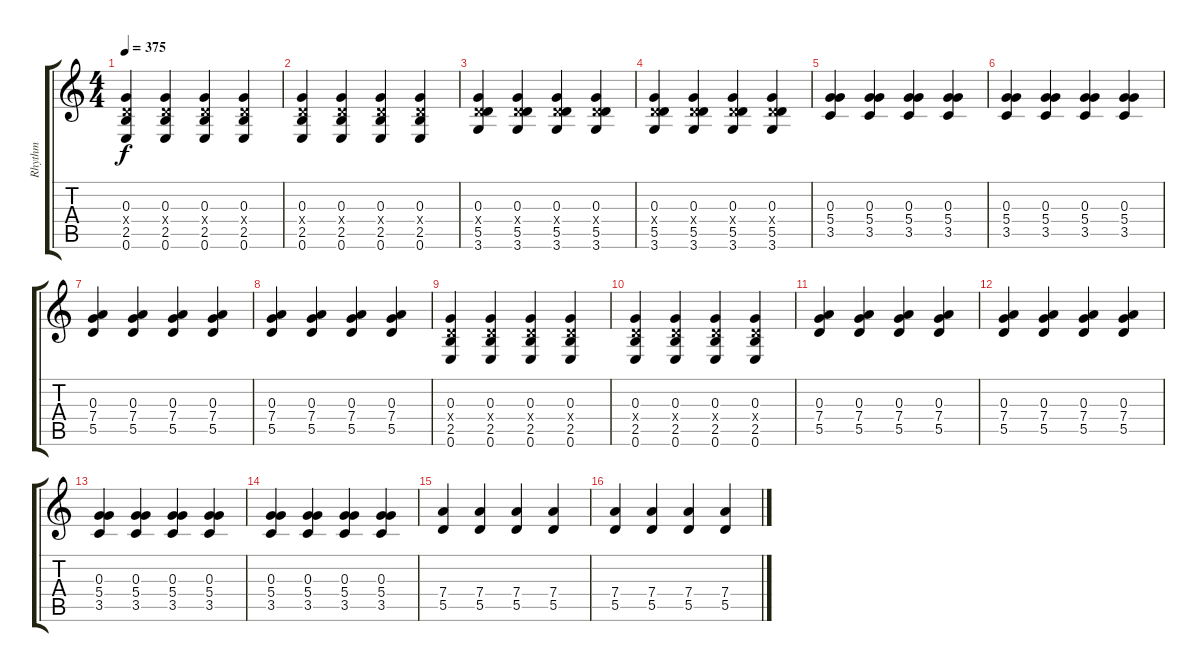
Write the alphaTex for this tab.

\track ("Rhythm" "Rhythm") {instrument acousticguitarsteel}
\staff {score tabs}
\tuning (E4 B3 G3 D3 A2 E2) {hide}
\ts (4 4)
\tempo 375
\clef g2
\ks c
(0.3 0.4{x} 2.5 0.6).4{dy f} (0.3 0.4{x} 2.5 0.6).4 (0.3 0.4{x} 2.5 0.6).4 (0.3 0.4{x} 2.5 0.6).4 |
(0.3 0.4{x} 2.5 0.6).4 (0.3 0.4{x} 2.5 0.6).4 (0.3 0.4{x} 2.5 0.6).4 (0.3 0.4{x} 2.5 0.6).4 |
(0.3 0.4{x} 5.5 3.6).4 (0.3 0.4{x} 5.5 3.6).4 (0.3 0.4{x} 5.5 3.6).4 (0.3 0.4{x} 5.5 3.6).4 |
(0.3 0.4{x} 5.5 3.6).4 (0.3 0.4{x} 5.5 3.6).4 (0.3 0.4{x} 5.5 3.6).4 (0.3 0.4{x} 5.5 3.6).4 |
(0.3 5.4 3.5).4 (0.3 5.4 3.5).4 (0.3 5.4 3.5).4 (0.3 5.4 3.5).4 |
(0.3 5.4 3.5).4 (0.3 5.4 3.5).4 (0.3 5.4 3.5).4 (0.3 5.4 3.5).4 |
(0.3 7.4 5.5).4 (0.3 7.4 5.5).4 (0.3 7.4 5.5).4 (0.3 7.4 5.5).4 |
(0.3 7.4 5.5).4 (0.3 7.4 5.5).4 (0.3 7.4 5.5).4 (0.3 7.4 5.5).4 |
(0.3 0.4{x} 2.5 0.6).4 (0.3 0.4{x} 2.5 0.6).4 (0.3 0.4{x} 2.5 0.6).4 (0.3 0.4{x} 2.5 0.6).4 |
(0.3 0.4{x} 2.5 0.6).4 (0.3 0.4{x} 2.5 0.6).4 (0.3 0.4{x} 2.5 0.6).4 (0.3 0.4{x} 2.5 0.6).4 |
(0.3 7.4 5.5).4 (0.3 7.4 5.5).4 (0.3 7.4 5.5).4 (0.3 7.4 5.5).4 |
(0.3 7.4 5.5).4 (0.3 7.4 5.5).4 (0.3 7.4 5.5).4 (0.3 7.4 5.5).4 |
(0.3 5.4 3.5).4 (0.3 5.4 3.5).4 (0.3 5.4 3.5).4 (0.3 5.4 3.5).4 |
(0.3 5.4 3.5).4 (0.3 5.4 3.5).4 (0.3 5.4 3.5).4 (0.3 5.4 3.5).4 |
(7.4 5.5).4 (7.4 5.5).4 (7.4 5.5).4 (7.4 5.5).4 |
(7.4 5.5).4 (7.4 5.5).4 (7.4 5.5).4 (7.4 5.5).4
